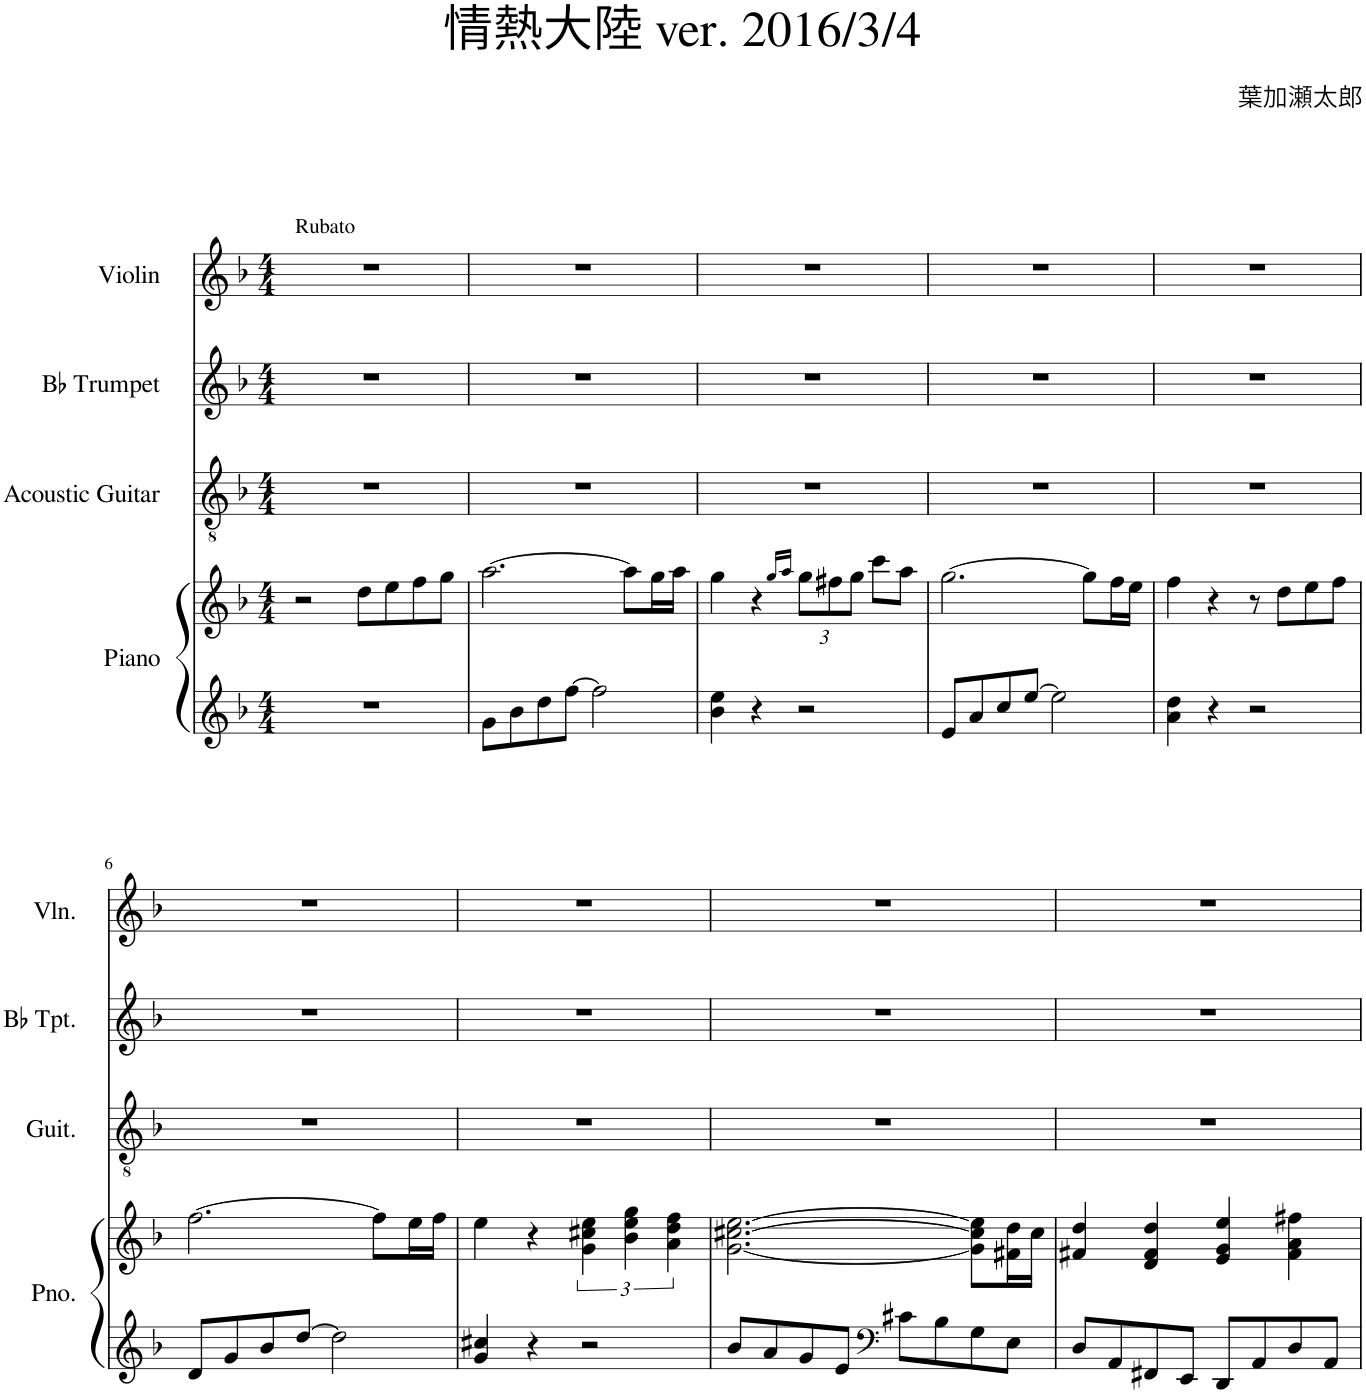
**kern	**kern	**kern	**kern	**kern
*part4	*part4	*part3	*part2	*part1
*staff5	*staff4	*staff3	*staff2	*staff1
*I"Piano	*	*I"Acoustic Guitar	*I"Bb Trumpet	*I"Violin
*I'Pno.	*	*I'Guit.	*I'Bb Tpt.	*I'Vln.
*clefG2	*clefG2	*clefGv2	*clefG2	*clefG2
*	*	*	*ITrd1c2	*
*k[b-]	*k[b-]	*k[b-]	*k[b-]	*k[b-]
*M4/4	*M4/4	*M4/4	*M4/4	*M4/4
=1	=1	=1	=1	=1
!	!	!	!	!LO:TX:a:t=Rubato
1r	2r	1r	1r	1r
.	8dd\L	.	.	.
.	8ee\	.	.	.
.	8ff\	.	.	.
.	8gg\J	.	.	.
=2	=2	=2	=2	=2
8g\L	[2.aa\	1r	1r	1r
8b-\	.	.	.	.
8dd\	.	.	.	.
[8ff\J	.	.	.	.
2ff\]	.	.	.	.
.	8aa\L]	.	.	.
.	16gg\L	.	.	.
.	16aa\JJ	.	.	.
=3	=3	=3	=3	=3
4b-\ 4ee\	4gg\	1r	1r	1r
4r	4r	.	.	.
.	16qgg/LL	.	.	.
.	16qaa/JJ	.	.	.
*	*Xbrackettup	*	*	*
2r	12gg\L	.	.	.
.	12ff#X\	.	.	.
.	12gg\J	.	.	.
.	8ccc\L	.	.	.
.	8aa\J	.	.	.
=4	=4	=4	=4	=4
8e/L	[2.gg\	1r	1r	1r
8a/	.	.	.	.
8cc/	.	.	.	.
[8ee/J	.	.	.	.
2ee\]	.	.	.	.
.	8gg\L]	.	.	.
.	16ff\L	.	.	.
.	16ee\JJ	.	.	.
=5	=5	=5	=5	=5
4a\ 4dd\	4ff\	1r	1r	1r
4r	4r	.	.	.
2r	8r	.	.	.
.	8dd\L	.	.	.
.	8ee\	.	.	.
.	8ff\J	.	.	.
!!LO:LB:g=z
=6	=6	=6	=6	=6
8d/L	[2.ff\	1r	1r	1r
8g/	.	.	.	.
8b-/	.	.	.	.
[8dd/J	.	.	.	.
2dd\]	.	.	.	.
.	8ff\L]	.	.	.
.	16ee\L	.	.	.
.	16ff\JJ	.	.	.
=7	=7	=7	=7	=7
4g/ 4cc#X/	4ee\	1r	1r	1r
4r	4r	.	.	.
*	*brackettup	*	*	*
2r	6g\ 6cc#X\ 6ee\	.	.	.
.	6b-\ 6ee\ 6gg\	.	.	.
.	6a\ 6dd\ 6ff\	.	.	.
=8	=8	=8	=8	=8
8b-/L	[2.g\ [2.cc#X\ [2.ee\	1r	1r	1r
8a/	.	.	.	.
8g/	.	.	.	.
8e/J	.	.	.	.
*clefF4	*	*	*	*
8c#X\L	.	.	.	.
8B-\	.	.	.	.
8G\	8g\] 8cc#\] 8ee\]L	.	.	.
8E\J	16f#X\ 16dd\L	.	.	.
.	16cc#\JJ	.	.	.
=9	=9	=9	=9	=9
8D/L	4f#X/ 4dd/	1r	1r	1r
8AA/	.	.	.	.
8FF#X/	4d/ 4f#/ 4dd/	.	.	.
8EE/J	.	.	.	.
8DD/L	4e/ 4g/ 4ee/	.	.	.
8AA/	.	.	.	.
8D/	4f#\ 4a\ 4ff#X\	.	.	.
8AA/J	.	.	.	.
=	=	=	=	=
*-	*-	*-	*-	*-
